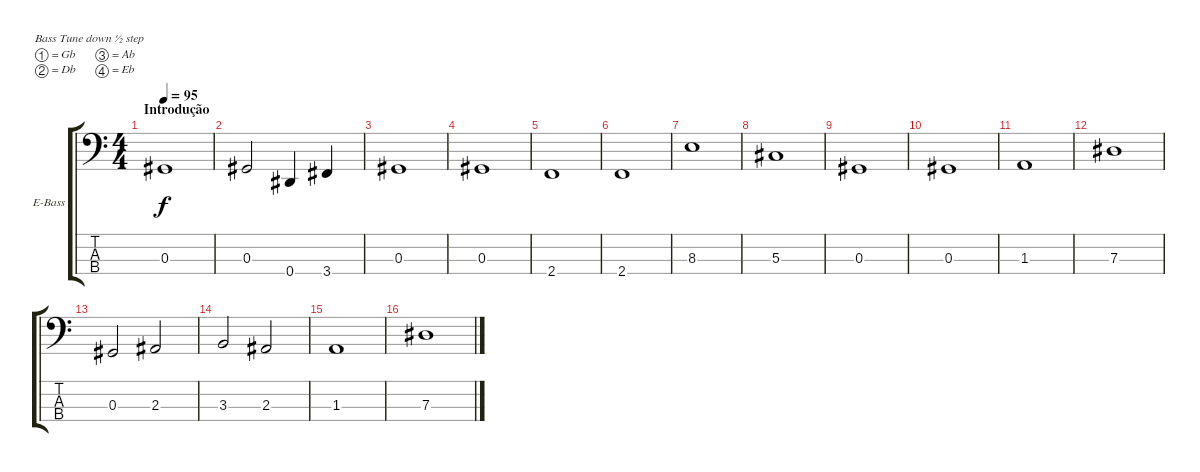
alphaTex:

\bracketExtendMode groupsimilarinstruments
\firstSystemTrackNameOrientation horizontal
\otherSystemsTrackNameOrientation horizontal
\track ("Baixo" "E-Bass") {instrument electricbasspick}
\staff {score tabs}
\tuning (Gb2 Db2 Ab1 Eb1)
\ts (4 4)
\section ("" "Introdução")
\tempo 95
\clef f4
\ks c
0.3.1{dy f instrument electricbasspick} |
0.3.2 0.4.4 3.4.4 |
0.3.1 |
0.3.1 |
2.4.1 |
2.4.1 |
8.3.1 |
5.3.1 |
0.3.1 |
0.3.1 |
1.3.1 |
7.3.1 |
0.3.2 2.3.2 |
3.3.2 2.3.2 |
1.3.1 |
7.3.1
